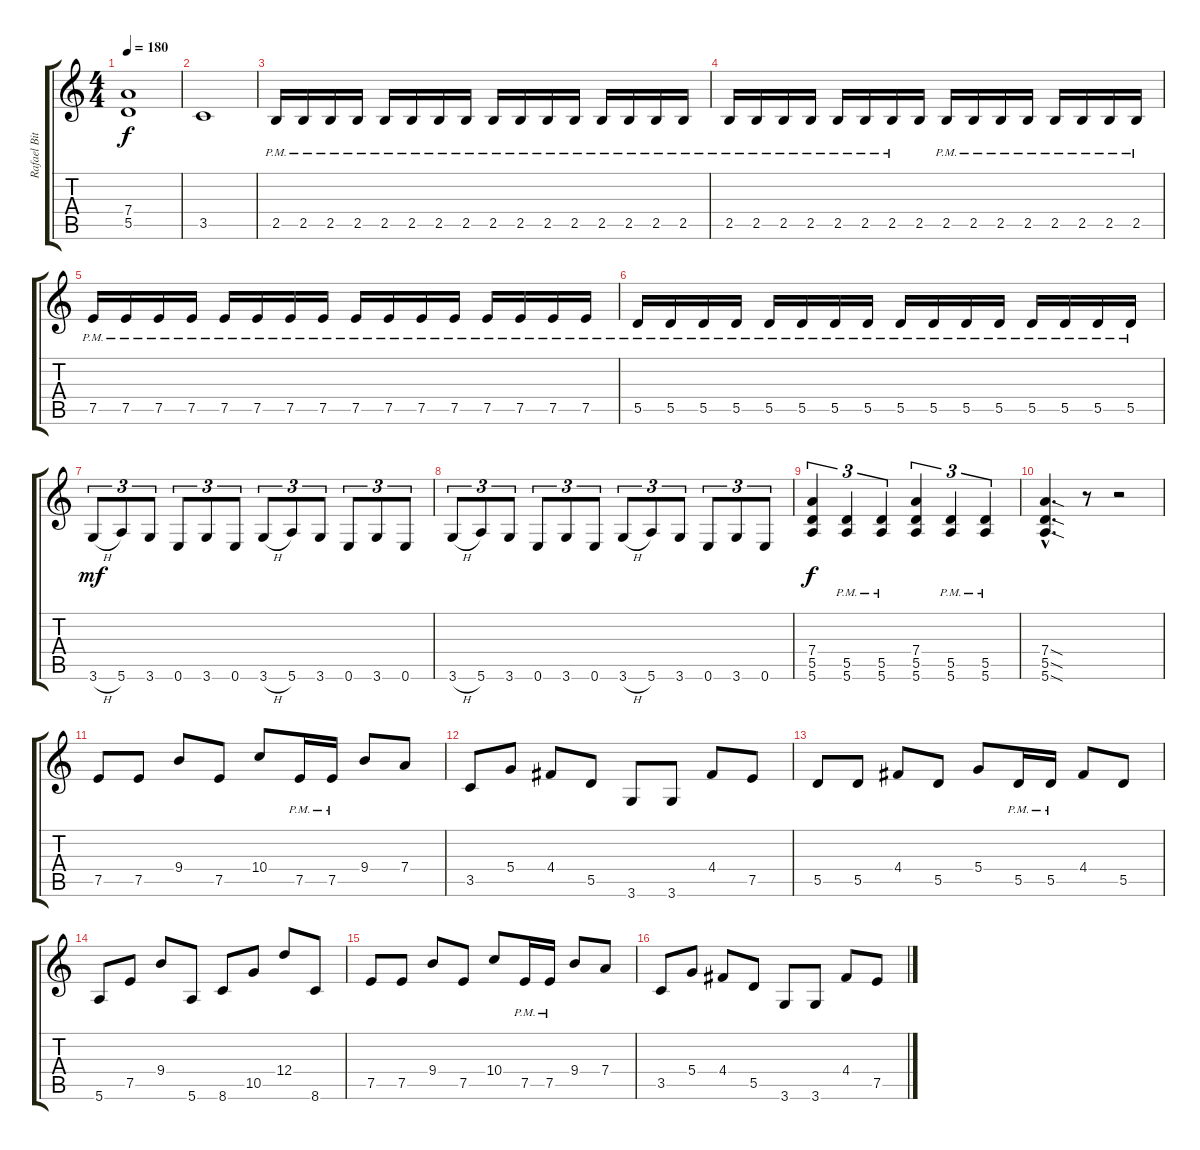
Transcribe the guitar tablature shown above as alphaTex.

\track ("Rafael Bittencourt" "Rafael Bit") {instrument distortionguitar}
\staff {score tabs}
\tuning (E4 B3 G3 D3 A2 E2) {hide}
\ts (4 4)
\tempo 180
\clef g2
\ks c
(7.4 5.5).1{dy f} |
3.5.1 |
2.5{pm}.16 2.5{pm}.16 2.5{pm}.16 2.5{pm}.16 2.5{pm}.16 2.5{pm}.16 2.5{pm}.16 2.5{pm}.16 2.5{pm}.16 2.5{pm}.16 2.5{pm}.16 2.5{pm}.16 2.5{pm}.16 2.5{pm}.16 2.5{pm}.16 2.5{pm}.16 |
2.5{pm}.16 2.5{pm}.16 2.5{pm}.16 2.5{pm}.16 2.5{pm}.16 2.5{pm}.16 2.5{pm}.16 2.5.16 2.5{pm}.16 2.5{pm}.16 2.5{pm}.16 2.5{pm}.16 2.5{pm}.16 2.5{pm}.16 2.5{pm}.16 2.5{pm}.16 |
7.5{pm}.16 7.5{pm}.16 7.5{pm}.16 7.5{pm}.16 7.5{pm}.16 7.5{pm}.16 7.5{pm}.16 7.5{pm}.16 7.5{pm}.16 7.5{pm}.16 7.5{pm}.16 7.5{pm}.16 7.5{pm}.16 7.5{pm}.16 7.5{pm}.16 7.5{pm}.16 |
5.5{pm}.16 5.5{pm}.16 5.5{pm}.16 5.5{pm}.16 5.5{pm}.16 5.5{pm}.16 5.5{pm}.16 5.5{pm}.16 5.5{pm}.16 5.5{pm}.16 5.5{pm}.16 5.5{pm}.16 5.5{pm}.16 5.5{pm}.16 5.5{pm}.16 5.5{pm}.16 |
3.6{h}.8{tu (3 2) dy mf} 5.6.8{tu (3 2)} 3.6.8{tu (3 2)} 0.6.8{tu (3 2)} 3.6.8{tu (3 2)} 0.6.8{tu (3 2)} 3.6{h}.8{tu (3 2)} 5.6.8{tu (3 2)} 3.6.8{tu (3 2)} 0.6.8{tu (3 2)} 3.6.8{tu (3 2)} 0.6.8{tu (3 2)} |
3.6{h}.8{tu (3 2)} 5.6.8{tu (3 2)} 3.6.8{tu (3 2)} 0.6.8{tu (3 2)} 3.6.8{tu (3 2)} 0.6.8{tu (3 2)} 3.6{h}.8{tu (3 2)} 5.6.8{tu (3 2)} 3.6.8{tu (3 2)} 0.6.8{tu (3 2)} 3.6.8{tu (3 2)} 0.6.8{tu (3 2)} |
(7.4 5.5 5.6).4{tu (3 2) dy f} (5.5{pm} 5.6{pm}).4{tu (3 2)} (5.5{pm} 5.6{pm}).4{tu (3 2)} (7.4 5.5 5.6).4{tu (3 2)} (5.5{pm} 5.6{pm}).4{tu (3 2)} (5.5{pm} 5.6{pm}).4{tu (3 2)} |
(7.4{sod hac} 5.5{sod hac} 5.6{sod hac}).4{d} r.8 r.2 |
7.5.8 7.5.8 9.4.8 7.5.8 10.4.8 7.5{pm}.16 7.5{pm}.16 9.4.8 7.4.8 |
3.5.8 5.4.8 4.4.8 5.5.8 3.6.8 3.6.8 4.4.8 7.5.8 |
5.5.8 5.5.8 4.4.8 5.5.8 5.4.8 5.5{pm}.16 5.5{pm}.16 4.4.8 5.5.8 |
5.6.8 7.5.8 9.4.8 5.6.8 8.6.8 10.5.8 12.4.8 8.6.8 |
7.5.8 7.5.8 9.4.8 7.5.8 10.4.8 7.5{pm}.16 7.5{pm}.16 9.4.8 7.4.8 |
3.5.8 5.4.8 4.4.8 5.5.8 3.6.8 3.6.8 4.4.8 7.5.8
